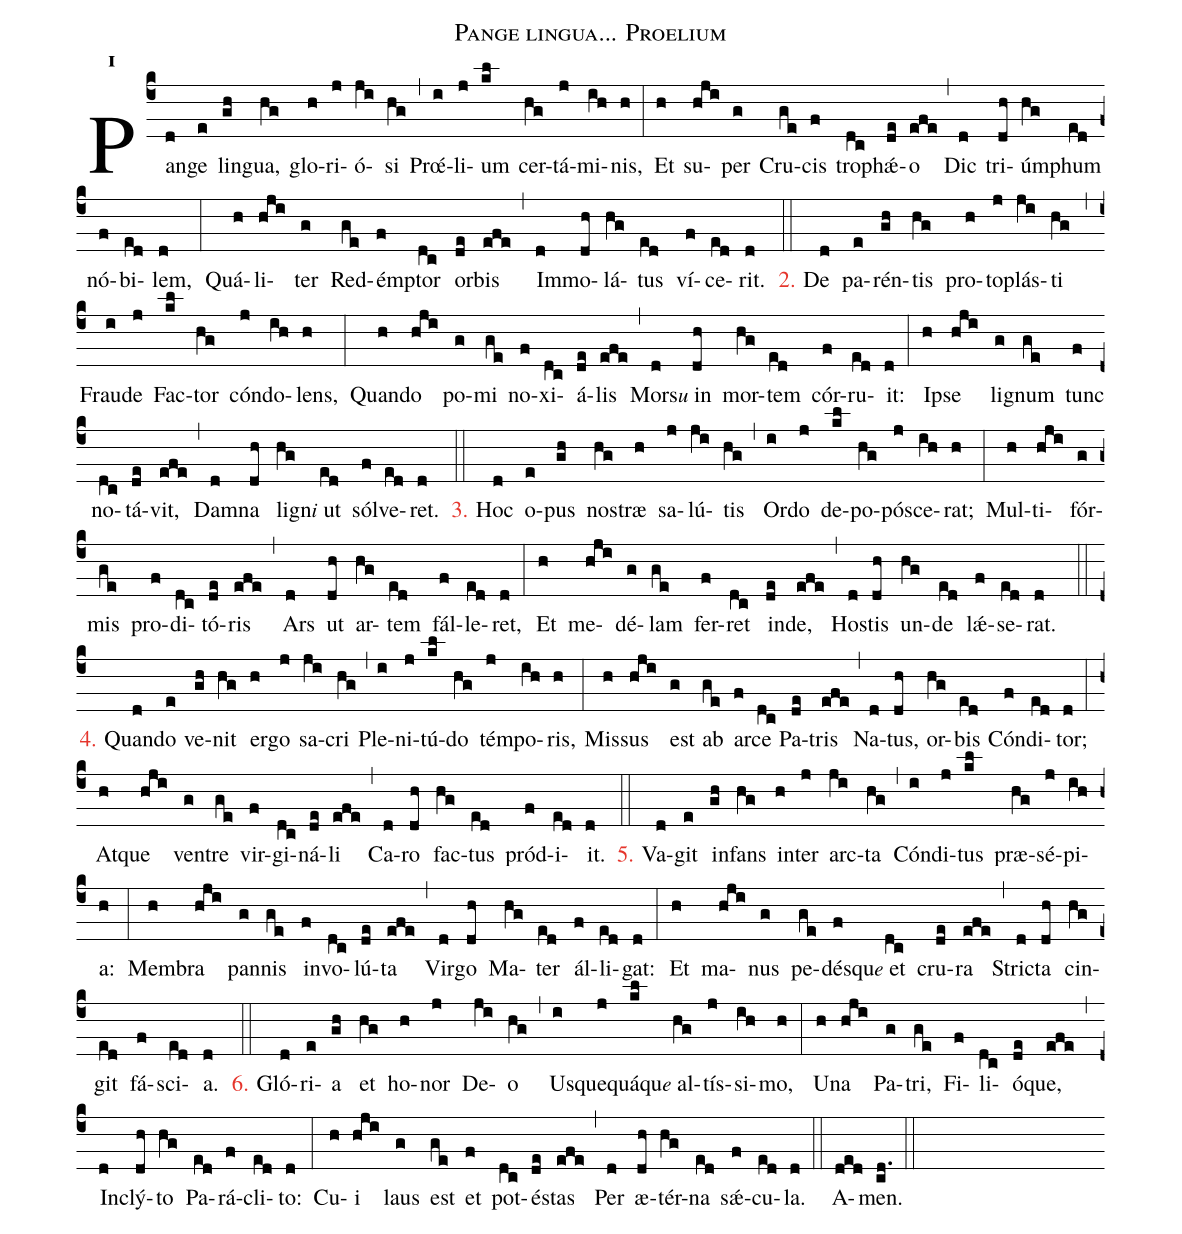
name:Pange lingua... Proelium;
office-part:hy;
mode:1;
%%
initial-style: 1;
name: Pange lingua;
mode: 1;
office-part: Hymnus;
annotation: Hymn.;
annotation: i;
%%
(c4)Pan(d)ge(e) lin(gh)gua,(hg) glo(h)ri(j)ó(ji)si(hg) (,)
Prœ́(i)li(j)um(kl) cer(hg)tá(j)mi(ih)nis,(h) (:)
Et(h) su(hji)per(g) Cru(ge)cis(f) tro(dc)phǽ(de)o(efe) (,)
Dic(d) tri(dh)úm(hg)phum(ed) nó(f)bi(ed)lem,(d) (:)
Quá(h)li(hji)ter(g) Red(ge)émp(f)tor(dc) or(de)bis(efe) (,)
Im(d)mo(dh)lá(hg)tus(ed) ví(f)ce(ed)rit.(d) (::)

<c>2.</c> De(d) pa(e)rén(gh)tis(hg) pro(h)to(j)plás(ji)ti(hg) (,)
Frau(i)de(j) Fac(kl)tor(hg) cón(j)do(ih)lens,(h) (:)
Quan(h)do(hji) po(g)mi(ge) no(f)xi(dc)á(de)lis(efe) (,)
Mor(d)s<e>u</e> in(dh) mor(hg)tem(ed) cór(f)ru(ed)it:(d) (:)
Ip(h)se(hji) li(g)gnum(ge) tunc(f) no(dc)tá(de)vit,(efe) (,)
Dam(d)na(dh) li(hg)gn<e>i</e> ut(ed) sól(f)ve(ed)ret.(d) (::)

<c>3.</c> Hoc(d) o(e)pus(gh) nos(hg)træ(h) sa(j)lú(ji)tis(hg) (,)
Or(i)do(j) de(kl)po(hg)pó(j)sce(ih)rat;(h) (:)
Mul(h)ti(hji)fór(g)mis(ge) pro(f)di(dc)tó(de)ris(efe) (,)
Ars(d) ut(dh) ar(hg)tem(ed) fál(f)le(ed)ret,(d) (:)
Et(h) me(hji)dé(g)lam(ge) fer(f)ret(dc) in(de)de,(efe) (,)
Hos(d)tis(dh) un(hg)de(ed) lǽ(f)se(ed)rat.(d) (::)

<c>4.</c> Quan(d)do(e) ve(gh)nit(hg) er(h)go(j) sa(ji)cri(hg) (,)
Ple(i)ni(j)tú(kl)do(hg) tém(j)po(ih)ris,(h) (:)
Mis(h)sus(hji) est(g) ab(ge) ar(f)ce(dc) Pa(de)tris(efe) (,)
Na(d)tus,(dh) or(hg)bis(ed) Cón(f)di(ed)tor;(d) (:)
At(h)que(hji) ven(g)tre(ge) vir(f)gi(dc)ná(de)li(efe) (,)
Ca(d)ro(dh) fac(hg)tus(ed) pród(f)i(ed)it.(d) (::)

<c>5.</c> Va(d)git(e) in(gh)fans(hg) in(h)ter(j) arc(ji)ta(hg) (,)
Cón(i)di(j)tus(kl) præ(hg)sé(j)pi(ih)a:(h) (:)
Mem(h)bra(hji) pan(g)nis(ge) in(f)vo(dc)lú(de)ta(efe) (,)
Vir(d)go(dh) Ma(hg)ter(ed) ál(f)li(ed)gat:(d) (:)
Et(h) ma(hji)nus(g) pe(ge)dés(f)qu<e>e</e> et(dc) cru(de)ra(efe) (,)
Stric(d)ta(dh) cin(hg)git(ed) fá(f)sci(ed)a.(d) (::)

<c>6.</c> Gló(d)ri(e)a(gh) et(hg) ho(h)nor(j) De(ji)o(hg) (,)
Us(i)que(j)quá(kl)qu<e>e</e> al(hg)tís(j)si(ih)mo,(h) (:)
U(h)na(hji) Pa(g)tri,(ge) Fi(f)li(dc)ó(de)que,(efe) (,)
In(d)clý(dh)to(hg) Pa(ed)rá(f)cli(ed)to:(d) (:)
Cu(h)i(hji) laus(g) est(ge) et(f) pot(dc)és(de)tas(efe) (,)
Per(d) æ(dh)tér(hg)na(ed) sǽ(f)cu(ed)la.(d) (::)
A(ded)men.(cd.) (::)
